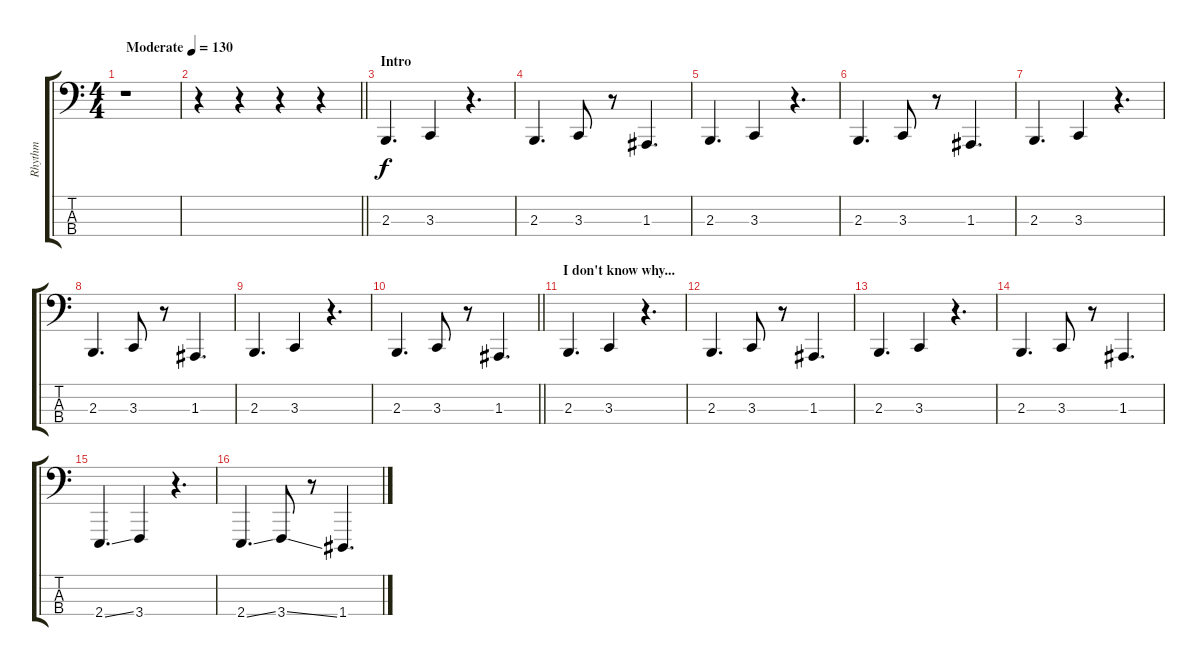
\track ("Rhythm" "Rhythm") {instrument lead8bassandlead}
\staff {score tabs}
\tuning (G2 D2 A1 D1) {hide}
\ts (4 4)
\tempo (130 "Moderate")
\clef f4
\ks c
r.1{dy f instrument lead8bassandlead} |
\barLineRight lightlight
r.4 r.4 r.4 r.4 |
\section ("" "Intro")
2.3.4{d} 3.3.4 r.4{d} |
2.3.4{d} 3.3.8 r.8 1.3.4{d} |
2.3.4{d} 3.3.4 r.4{d} |
2.3.4{d} 3.3.8 r.8 1.3.4{d} |
2.3.4{d} 3.3.4 r.4{d} |
2.3.4{d} 3.3.8 r.8 1.3.4{d} |
2.3.4{d} 3.3.4 r.4{d} |
\barLineRight lightlight
2.3.4{d} 3.3.8 r.8 1.3.4{d} |
\section ("" "I don't know why...")
2.3.4{d} 3.3.4 r.4{d} |
2.3.4{d} 3.3.8 r.8 1.3.4{d} |
2.3.4{d} 3.3.4 r.4{d} |
2.3.4{d} 3.3.8 r.8 1.3.4{d} |
2.4{ss}.4{d} 3.4.4 r.4{d} |
2.4{ss}.4{d} 3.4{ss}.8 r.8 1.4.4{d}
